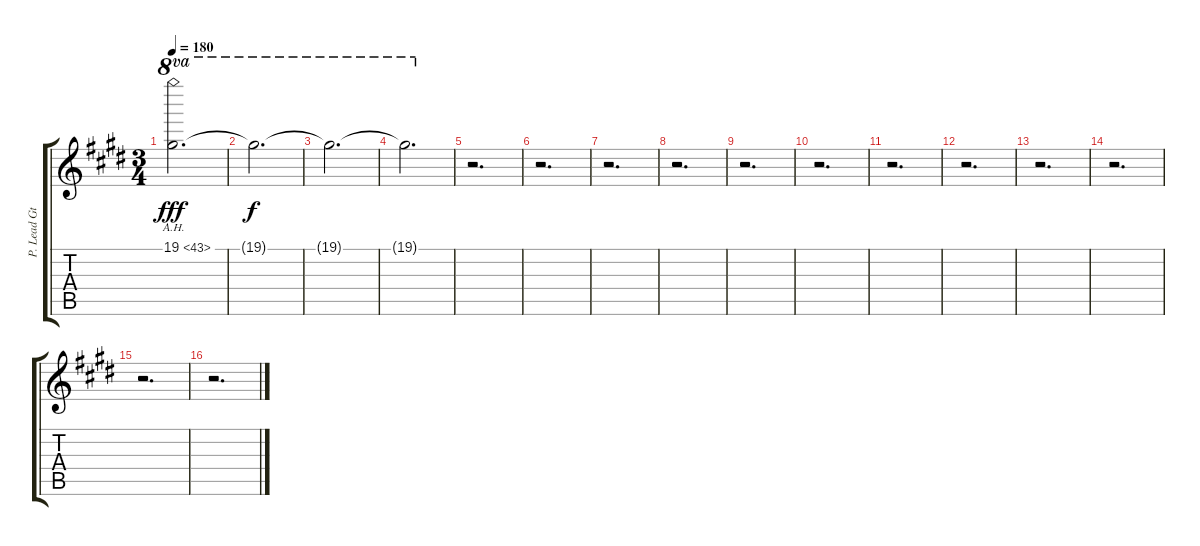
\track ("P. Lead Gtr./T.Rogers Keys" "P. Lead Gt") {instrument distortionguitar}
\staff {score tabs}
\tuning (Db4 Ab3 E3 B2 Gb2 Db2) {hide}
\ts (3 4)
\tempo 180
\clef g2
\ks c#minor
19.1{ah 24}.2{d ot 8va dy fff} |
19.1{t}.2{d ot 8va dy f} |
19.1{t}.2{d ot 8va} |
19.1{t}.2{d ot 8va} |
r.2{d} |
r.2{d} |
r.2{d} |
r.2{d} |
r.2{d} |
r.2{d} |
r.2{d} |
r.2{d} |
r.2{d} |
r.2{d} |
r.2{d} |
r.2{d}
